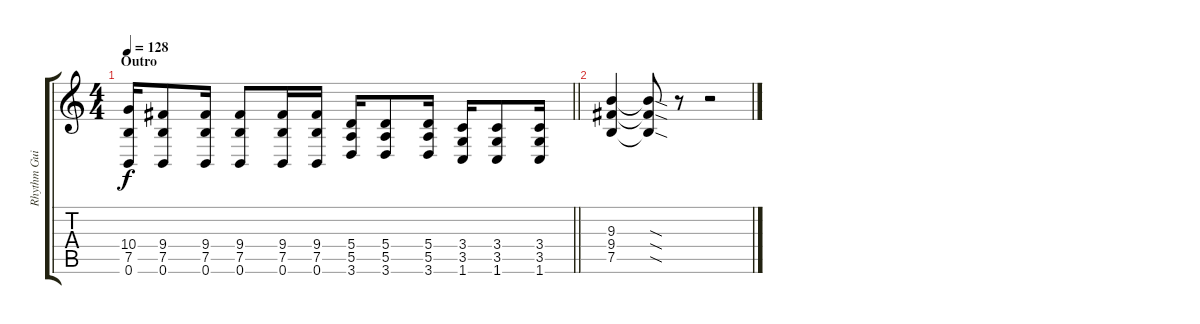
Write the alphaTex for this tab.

\track ("Rhythm Guitar" "Rhythm Gui") {instrument distortionguitar}
\staff {score tabs}
\tuning (B3 Gb3 D3 A2 E2 B1) {hide}
\ts (4 4)
\section ("" "Outro")
\tempo 128
\clef g2
\barLineRight lightlight
\ks c
(10.4 7.5 0.6).16{dy f} (9.4 7.5 0.6).8 (9.4 7.5 0.6).16 (9.4 7.5 0.6).8 (9.4 7.5 0.6).16 (9.4 7.5 0.6).16 (5.4 5.5 3.6).16 (5.4 5.5 3.6).8 (5.4 5.5 3.6).16 (3.4 3.5 1.6).16 (3.4 3.5 1.6).8 (3.4 3.5 1.6).16 |
(9.3 9.4 7.5).4 (9.3{sod t} 9.4{sod t} 7.5{sod t}).8 r.8 r.2
